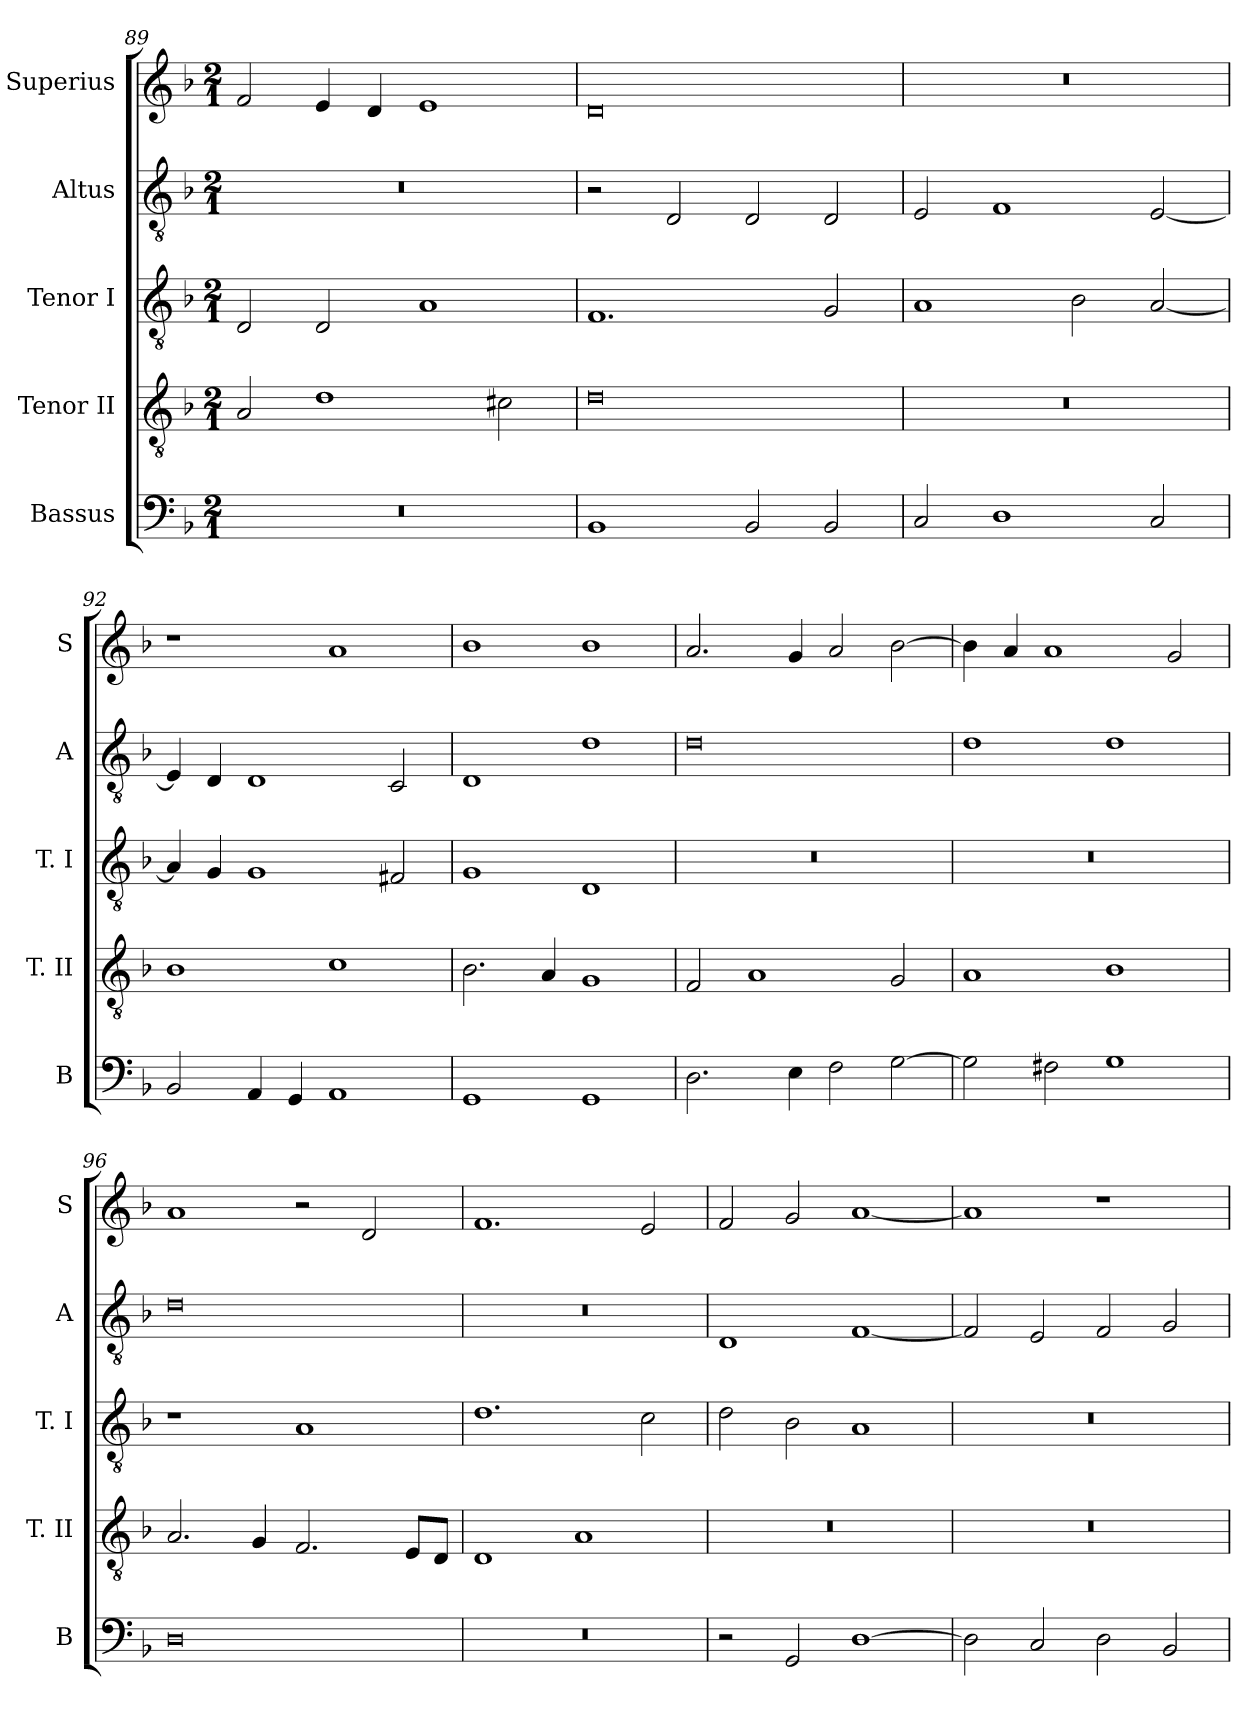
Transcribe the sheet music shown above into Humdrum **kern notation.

**kern	**kern	**kern	**kern	**kern
*part5	*part4	*part3	*part2	*part1
*staff5	*staff4	*staff3	*staff2	*staff1
*I"Bassus	*I"Tenor II	*I"Tenor I	*I"Altus	*I"Superius
*I'B	*I'T. II	*I'T. I	*I'A	*I'S
*clefF4	*clefGv2	*clefGv2	*clefGv2	*clefG2
*k[b-]	*k[b-]	*k[b-]	*k[b-]	*k[b-]
*F:	*F:	*F:	*F:	*F:
*M2/1	*M2/1	*M2/1	*M2/1	*M2/1
=89	=89	=89	=89	=89
0r	2A	2D	0r	2f
.	1d	2D	.	4e
.	.	.	.	4d
.	.	1A	.	1e
.	2c#X	.	.	.
=90	=90	=90	=90	=90
1BB-	0d	1.F	2r	0d
.	.	.	2D	.
2BB-	.	.	2D	.
2BB-	.	2G	2D	.
=91	=91	=91	=91	=91
2C	0r	1A	2E	0r
1D	.	.	1F	.
.	.	2B-	.	.
2C	.	[2A	[2E	.
=92	=92	=92	=92	=92
2BB-	1B-	4A]	4E]	1r
.	.	4G	4D	.
4AA	.	1G	1D	.
4GG	.	.	.	.
1AA	1c	.	.	1a
.	.	2F#X	2C	.
=93	=93	=93	=93	=93
1GG	2.B-	1G	1D	1b-
.	4A	.	.	.
1GG	1G	1D	1d	1b-
=94	=94	=94	=94	=94
2.D	2F	0r	0d	2.a
.	1A	.	.	.
4E	.	.	.	4g
2F	.	.	.	2a
[2G	2G	.	.	[2b-
=95	=95	=95	=95	=95
2G]	1A	0r	1d	4b-]
.	.	.	.	4a
2F#X	.	.	.	1a
1G	1B-	.	1d	.
.	.	.	.	2g
=96	=96	=96	=96	=96
0D	2.A	1r	0d	1a
.	4G	.	.	.
.	2.F	1A	.	2r
.	.	.	.	2d
.	8EL	.	.	.
.	8DJ	.	.	.
=97	=97	=97	=97	=97
0r	1D	1.d	0r	1.f
.	1A	.	.	.
.	.	2c	.	2e
=98	=98	=98	=98	=98
2r	0r	2d	1D	2f
2GG	.	2B-	.	2g
[1D	.	1A	[1F	[1a
=99	=99	=99	=99	=99
2D]	0r	0r	2F]	1a]
2C	.	.	2E	.
2D	.	.	2F	1r
2BB-	.	.	2G	.
=	=	=	=	=
*-	*-	*-	*-	*-
